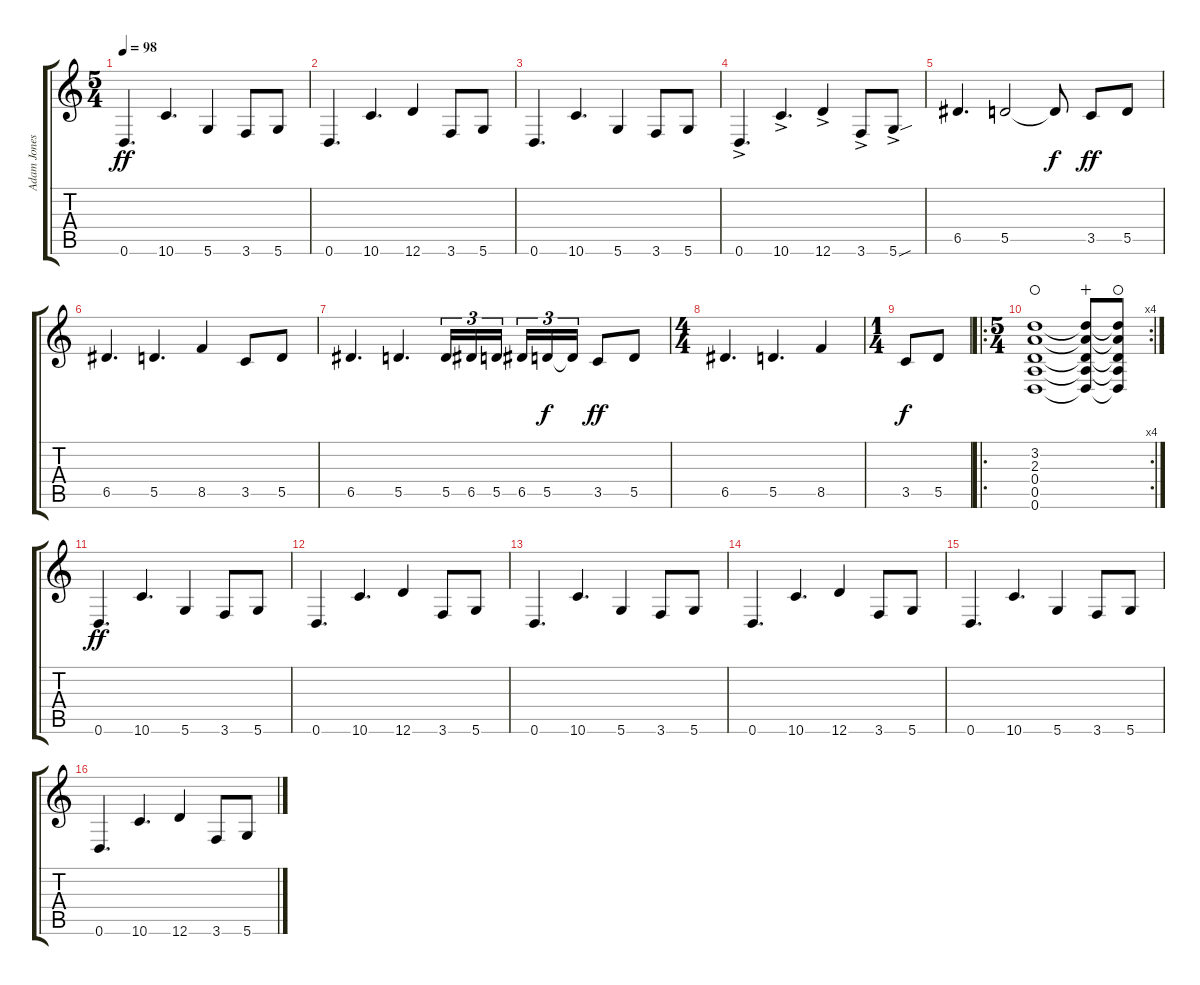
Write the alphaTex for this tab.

\track ("Adam Jones" "Adam Jones") {instrument overdrivenguitar}
\staff {score tabs}
\tuning (E4 B3 G3 D3 A2 D2) {hide}
\ts (5 4)
\tempo 98
\clef g2
\ks c
0.6.4{d dy ff} 10.6.4{d} 5.6.4 3.6.8 5.6.8 |
0.6.4{d} 10.6.4{d} 12.6.4 3.6.8 5.6.8 |
0.6.4{d} 10.6.4{d} 5.6.4 3.6.8 5.6.8 |
0.6{ac}.4{d} 10.6{ac}.4{d} 12.6{ac}.4 3.6{ac}.8 5.6{sou ac}.8 |
6.5.4{d} 5.5.2 5.5{t}.8{dy f} 3.5.8{dy ff} 5.5.8 |
6.5.4{d} 5.5.4{d} 8.5.4 3.5.8 5.5.8 |
6.5.4{d} 5.5.4{d} 5.5.16{tu (3 2)} 6.5.16{tu (3 2)} 5.5.16{tu (3 2) beam splitsecondary} 6.5.16{tu (3 2)} 5.5.16{tu (3 2) dy f} 5.5{t}.16{tu (3 2)} 3.5.8{dy ff} 5.5.8 |
\ts (4 4)
6.5.4{d} 5.5.4{d} 8.5.4 |
\ts (1 4)
3.5.8{dy f} 5.5.8 |
\ro
\rc 4
\ts (5 4)
(3.2 2.3 0.4 0.5 0.6).1{waho} (3.2{t} 2.3{t} 0.4{t} 0.5{t} 0.6{t}).8{wahc} (3.2{t} 2.3{t} 0.4{t} 0.5{t} 0.6{t}).8{waho} |
0.6.4{d dy ff} 10.6.4{d} 5.6.4 3.6.8 5.6.8 |
0.6.4{d} 10.6.4{d} 12.6.4 3.6.8 5.6.8 |
0.6.4{d} 10.6.4{d} 5.6.4 3.6.8 5.6.8 |
0.6.4{d} 10.6.4{d} 12.6.4 3.6.8 5.6.8 |
0.6.4{d} 10.6.4{d} 5.6.4 3.6.8 5.6.8 |
0.6.4{d} 10.6.4{d} 12.6.4 3.6.8 5.6.8
